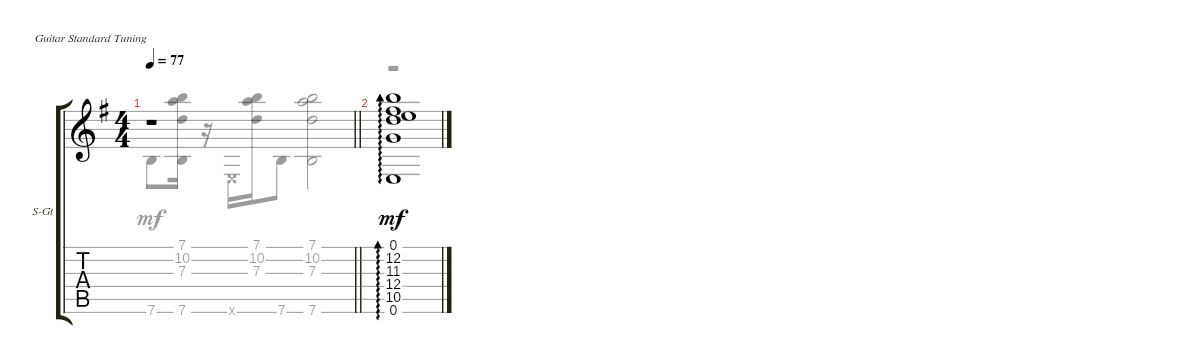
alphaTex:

\defaultSystemsLayout 4
\bracketExtendMode groupsimilarinstruments
\firstSystemTrackNameOrientation horizontal
\otherSystemsTrackNameOrientation horizontal
\track ("Steel Guitar" "S-Gt") {instrument acousticguitarsteel}
\staff {score tabs}
\tuning (E4 B3 G3 D3 A2 E2)
\voice
\ts (4 4)
\tempo 77
\clef g2
\scale
0.441895
\barLineRight lightlight
\ks eminor
r.1{dy mf} |
(0.6 10.5 12.4 11.3 12.2 0.1).1{ad 0}
\voice
\clef g2
\ottava regular
\simile none
\scale
0.441895
\barLineRight lightlight
\ks eminor
7.6.8{dy mf} (7.1 10.2 7.3 7.6).16 r.16 0.6{x}.16 (7.3 10.2 7.1).16 7.6.8 (7.6 10.2 7.3 7.1).2 |
r.1{ad 0}
